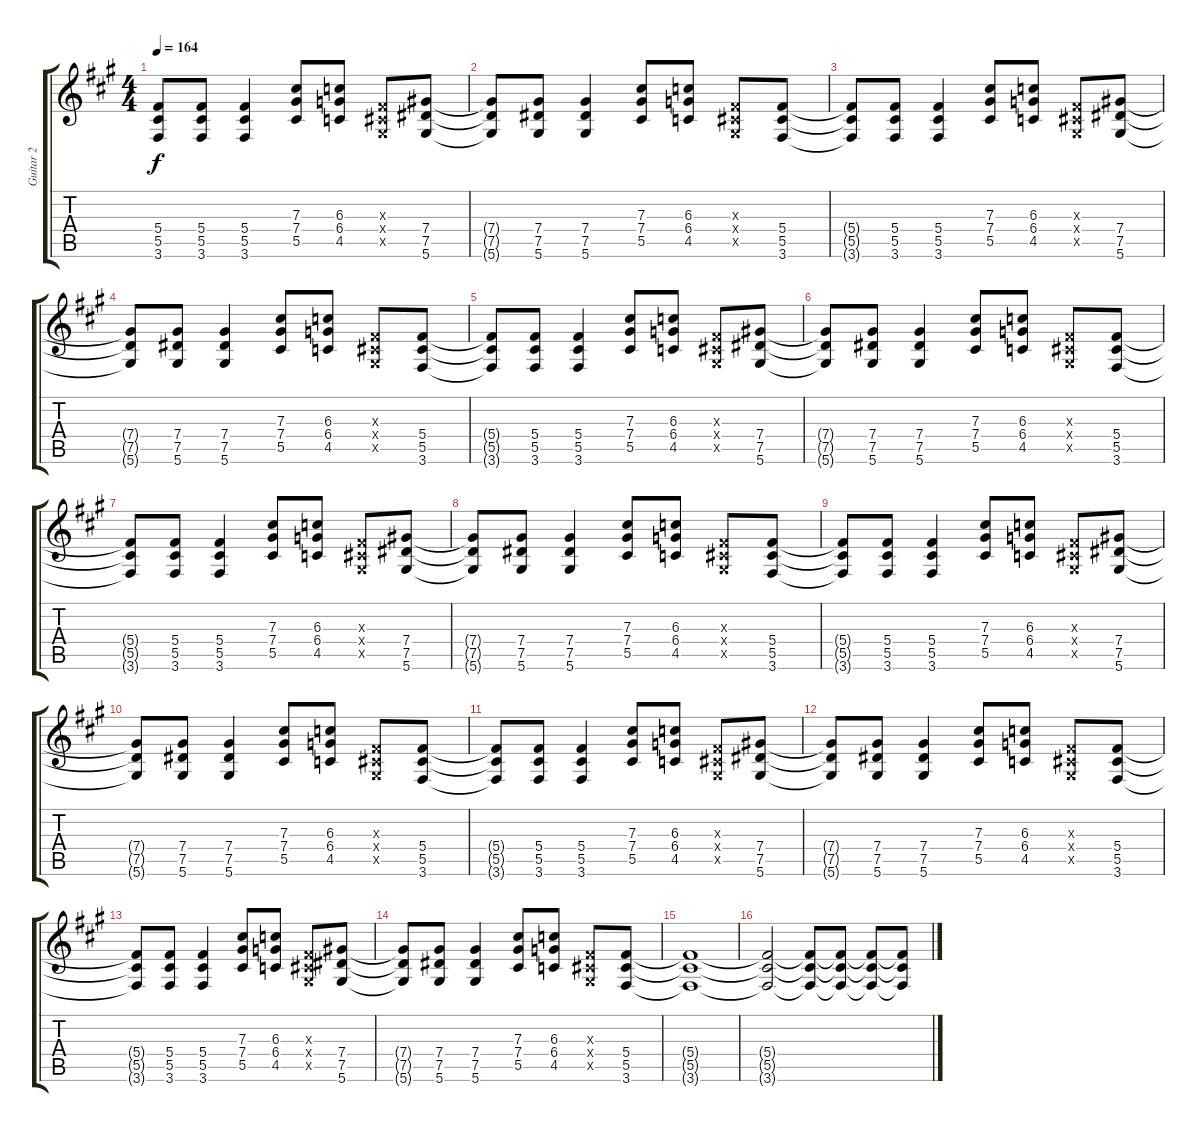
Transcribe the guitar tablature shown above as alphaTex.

\track ("Guitar 2" "Guitar 2") {instrument distortionguitar}
\staff {score tabs}
\tuning (Eb4 Bb3 Gb3 Db3 Ab2 Eb2) {hide}
\ts (4 4)
\tempo 164
\clef g2
\ks a
(5.4{t} 5.5{t} 3.6{t}).8{dy f} (5.4 5.5 3.6).8 (5.4 5.5 3.6).4 (7.3 7.4 5.5).8 (6.3 6.4 4.5).8 (0.3{x} 0.4{x} 0.5{x}).8 (7.4 7.5 5.6).8 |
(7.4{t} 7.5{t} 5.6{t}).8 (7.4 7.5 5.6).8 (7.4 7.5 5.6).4 (7.3 7.4 5.5).8 (6.3 6.4 4.5).8 (0.3{x} 0.4{x} 0.5{x}).8 (5.4 5.5 3.6).8 |
(5.4{t} 5.5{t} 3.6{t}).8 (5.4 5.5 3.6).8 (5.4 5.5 3.6).4 (7.3 7.4 5.5).8 (6.3 6.4 4.5).8 (0.3{x} 0.4{x} 0.5{x}).8 (7.4 7.5 5.6).8 |
(7.4{t} 7.5{t} 5.6{t}).8 (7.4 7.5 5.6).8 (7.4 7.5 5.6).4 (7.3 7.4 5.5).8 (6.3 6.4 4.5).8 (0.3{x} 0.4{x} 0.5{x}).8 (5.4 5.5 3.6).8 |
(5.4{t} 5.5{t} 3.6{t}).8 (5.4 5.5 3.6).8 (5.4 5.5 3.6).4 (7.3 7.4 5.5).8 (6.3 6.4 4.5).8 (0.3{x} 0.4{x} 0.5{x}).8 (7.4 7.5 5.6).8 |
(7.4{t} 7.5{t} 5.6{t}).8 (7.4 7.5 5.6).8 (7.4 7.5 5.6).4 (7.3 7.4 5.5).8 (6.3 6.4 4.5).8 (0.3{x} 0.4{x} 0.5{x}).8 (5.4 5.5 3.6).8 |
(5.4{t} 5.5{t} 3.6{t}).8 (5.4 5.5 3.6).8 (5.4 5.5 3.6).4 (7.3 7.4 5.5).8 (6.3 6.4 4.5).8 (0.3{x} 0.4{x} 0.5{x}).8 (7.4 7.5 5.6).8 |
(7.4{t} 7.5{t} 5.6{t}).8 (7.4 7.5 5.6).8 (7.4 7.5 5.6).4 (7.3 7.4 5.5).8 (6.3 6.4 4.5).8 (0.3{x} 0.4{x} 0.5{x}).8 (5.4 5.5 3.6).8 |
(5.4{t} 5.5{t} 3.6{t}).8 (5.4 5.5 3.6).8 (5.4 5.5 3.6).4 (7.3 7.4 5.5).8 (6.3 6.4 4.5).8 (0.3{x} 0.4{x} 0.5{x}).8 (7.4 7.5 5.6).8 |
(7.4{t} 7.5{t} 5.6{t}).8 (7.4 7.5 5.6).8 (7.4 7.5 5.6).4 (7.3 7.4 5.5).8 (6.3 6.4 4.5).8 (0.3{x} 0.4{x} 0.5{x}).8 (5.4 5.5 3.6).8 |
(5.4{t} 5.5{t} 3.6{t}).8 (5.4 5.5 3.6).8 (5.4 5.5 3.6).4 (7.3 7.4 5.5).8 (6.3 6.4 4.5).8 (0.3{x} 0.4{x} 0.5{x}).8 (7.4 7.5 5.6).8 |
(7.4{t} 7.5{t} 5.6{t}).8 (7.4 7.5 5.6).8 (7.4 7.5 5.6).4 (7.3 7.4 5.5).8 (6.3 6.4 4.5).8 (0.3{x} 0.4{x} 0.5{x}).8 (5.4 5.5 3.6).8 |
(5.4{t} 5.5{t} 3.6{t}).8 (5.4 5.5 3.6).8 (5.4 5.5 3.6).4 (7.3 7.4 5.5).8 (6.3 6.4 4.5).8 (0.3{x} 0.4{x} 0.5{x}).8 (7.4 7.5 5.6).8 |
(7.4{t} 7.5{t} 5.6{t}).8 (7.4 7.5 5.6).8 (7.4 7.5 5.6).4 (7.3 7.4 5.5).8 (6.3 6.4 4.5).8 (0.3{x} 0.4{x} 0.5{x}).8 (5.4 5.5 3.6).8 |
(5.4{t} 5.5{t} 3.6{t}).1 |
(5.4{t} 5.5{t} 3.6{t}).2 (5.4{t} 5.5{t} 3.6{t}).8{volume 12} (5.4{t} 5.5{t} 3.6{t}).8{volume 11} (5.4{t} 5.5{t} 3.6{t}).8{volume 10} (5.4{t} 5.5{t} 3.6{t}).8{volume 9}
